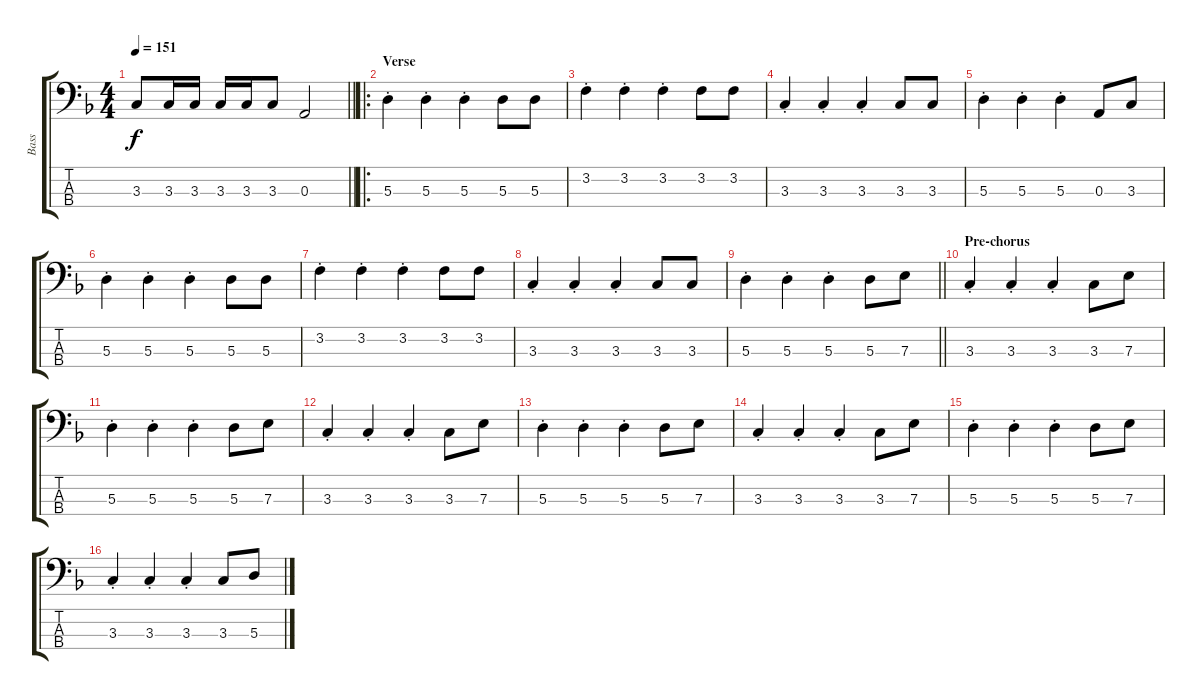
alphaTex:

\track ("Bass" "Bass") {instrument electricbasspick}
\staff {score tabs}
\tuning (G2 D2 A1 E1) {hide}
\ts (4 4)
\tempo 151
\clef f4
\barLineRight lightlight
\ks dminor
3.3.8{dy f} 3.3.16 3.3.16 3.3.16 3.3.16 3.3.8 0.3.2 |
\ro
\section ("" "Verse")
5.3{st}.4 5.3{st}.4 5.3{st}.4 5.3.8 5.3.8 |
3.2{st}.4 3.2{st}.4 3.2{st}.4 3.2.8 3.2.8 |
3.3{st}.4 3.3{st}.4 3.3{st}.4 3.3.8 3.3.8 |
5.3{st}.4 5.3{st}.4 5.3{st}.4 0.3.8 3.3.8 |
5.3{st}.4 5.3{st}.4 5.3{st}.4 5.3.8 5.3.8 |
3.2{st}.4 3.2{st}.4 3.2{st}.4 3.2.8 3.2.8 |
3.3{st}.4 3.3{st}.4 3.3{st}.4 3.3.8 3.3.8 |
\barLineRight lightlight
5.3{st}.4 5.3{st}.4 5.3{st}.4 5.3.8 7.3.8 |
\section ("" "Pre-chorus")
3.3{st}.4 3.3{st}.4 3.3{st}.4 3.3.8 7.3.8 |
5.3{st}.4 5.3{st}.4 5.3{st}.4 5.3.8 7.3.8 |
3.3{st}.4 3.3{st}.4 3.3{st}.4 3.3.8 7.3.8 |
5.3{st}.4 5.3{st}.4 5.3{st}.4 5.3.8 7.3.8 |
3.3{st}.4 3.3{st}.4 3.3{st}.4 3.3.8 7.3.8 |
5.3{st}.4 5.3{st}.4 5.3{st}.4 5.3.8 7.3.8 |
3.3{st}.4 3.3{st}.4 3.3{st}.4 3.3.8 5.3.8
